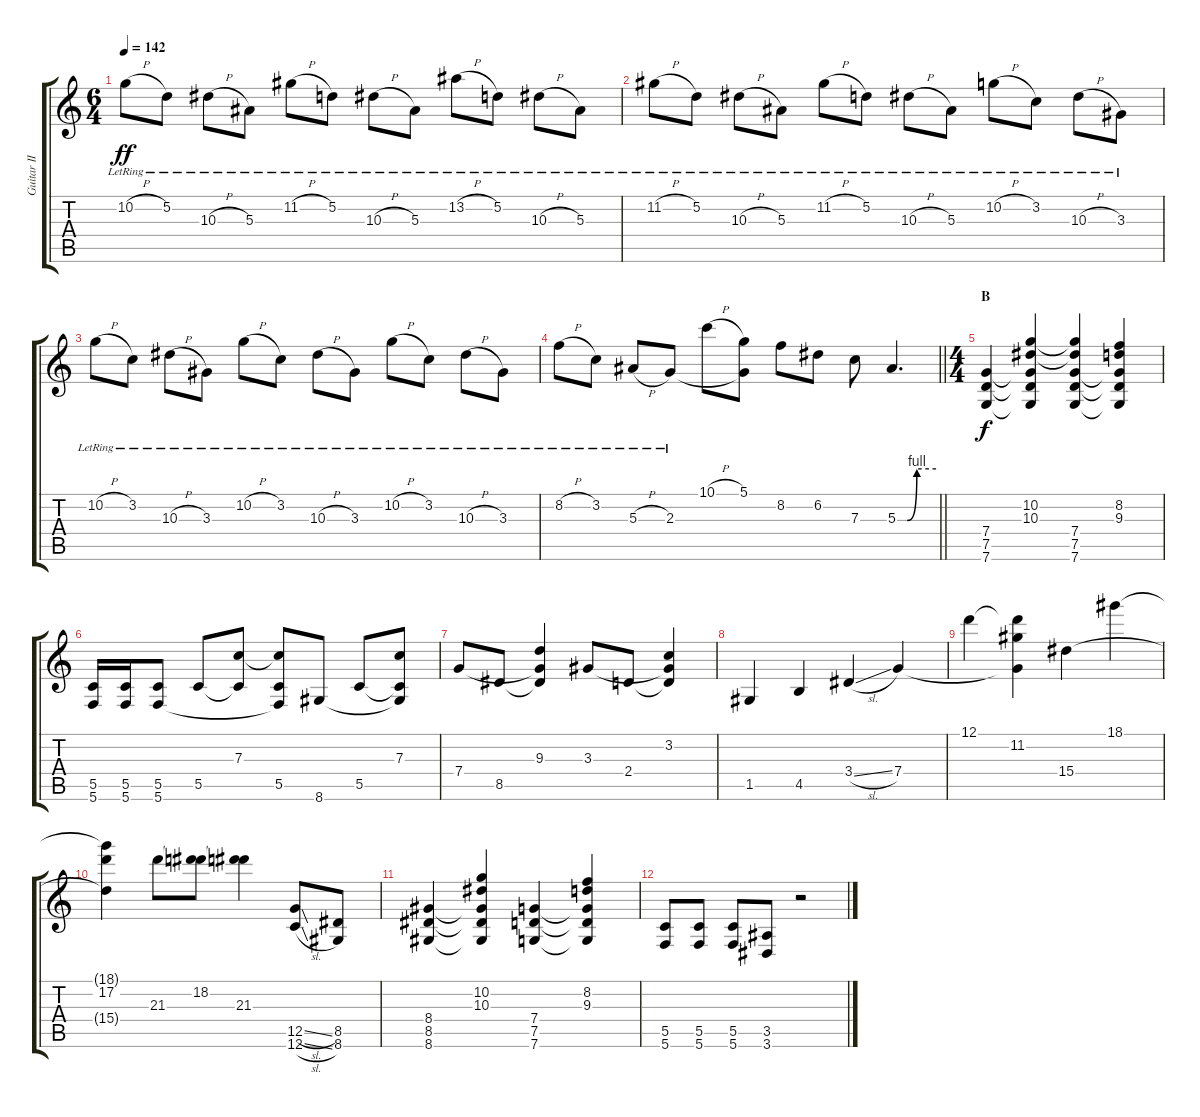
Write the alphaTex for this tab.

\track ("Guitar II" "Guitar II") {instrument distortionguitar}
\staff {score tabs}
\tuning (D4 A3 F3 C3 G2 C2) {hide}
\ts (6 4)
\tempo 142
\clef g2
\ks c
10.2{h lr}.8{dy ff} 5.2{lr}.8 10.3{h lr}.8 5.3{lr}.8 11.2{h lr}.8 5.2{lr}.8 10.3{h lr}.8 5.3{lr}.8 13.2{h lr}.8 5.2{lr}.8 10.3{h lr}.8 5.3{lr}.8 |
11.2{h lr}.8 5.2{lr}.8 10.3{h lr}.8 5.3{lr}.8 11.2{h lr}.8 5.2{lr}.8 10.3{h lr}.8 5.3{lr}.8 10.2{h lr}.8 3.2{lr}.8 10.3{h lr}.8 3.3{lr}.8 |
10.2{h lr}.8 3.2{lr}.8 10.3{h lr}.8 3.3{lr}.8 10.2{h lr}.8 3.2{lr}.8 10.3{h lr}.8 3.3{lr}.8 10.2{h lr}.8 3.2{lr}.8 10.3{h lr}.8 3.3{lr}.8 |
\barLineRight lightlight
8.2{h lr}.8 3.2{lr}.8 5.3{h lr}.8 2.3{lr}.8 10.1{h}.8 (5.1 2.3{t}).8 8.2.8 6.2.8 7.3.8 5.3{be (custom 0 0 15 0 30 4 60 4)}.4{d} |
\ts (4 4)
\section ("" "B")
(7.4 7.5 7.6).4{dy f balance 4} (10.2 10.3 7.4{t} 7.5{t} 7.6{t}).4 (10.2{t} 10.3{t} 7.4 7.5 7.6).4 (8.2 9.3 7.4{t} 7.5{t} 7.6{t}).4 |
(5.5 5.6).16 (5.5 5.6).16 (5.5 5.6).8 5.5.8 (7.3 5.5{t}).8 (7.3{t} 5.5 5.6{t}).8 8.6.8 5.5.8 (7.3 5.5{t} 8.6{t}).8 |
7.4.8 8.5.8 (9.3 7.4{t} 8.5{t}).4 3.3.8 2.4.8 (3.2 3.3{t} 2.4{t}).4 |
1.5.4 4.5.4 3.4{sl}.4 7.4.4 |
12.1.4 (12.1{t} 11.2 7.4{t}).4 15.4.4 18.1.4 |
(18.1{t} 17.2 15.4{t}).4 21.3.8 (18.2 21.3{t}).8 (18.2{t} 21.3).4 (12.5{sl} 12.6{sl}).8 (8.5 8.6).8 |
(8.4 8.5 8.6).4 (10.2 10.3 8.4{t} 8.5{t} 8.6{t}).4 (7.4 7.5 7.6).4 (8.2 9.3 7.4{t} 7.5{t} 7.6{t}).4 |
(5.5 5.6).8 (5.5 5.6).8 (5.5 5.6).8 (3.5 3.6).8 r.2
